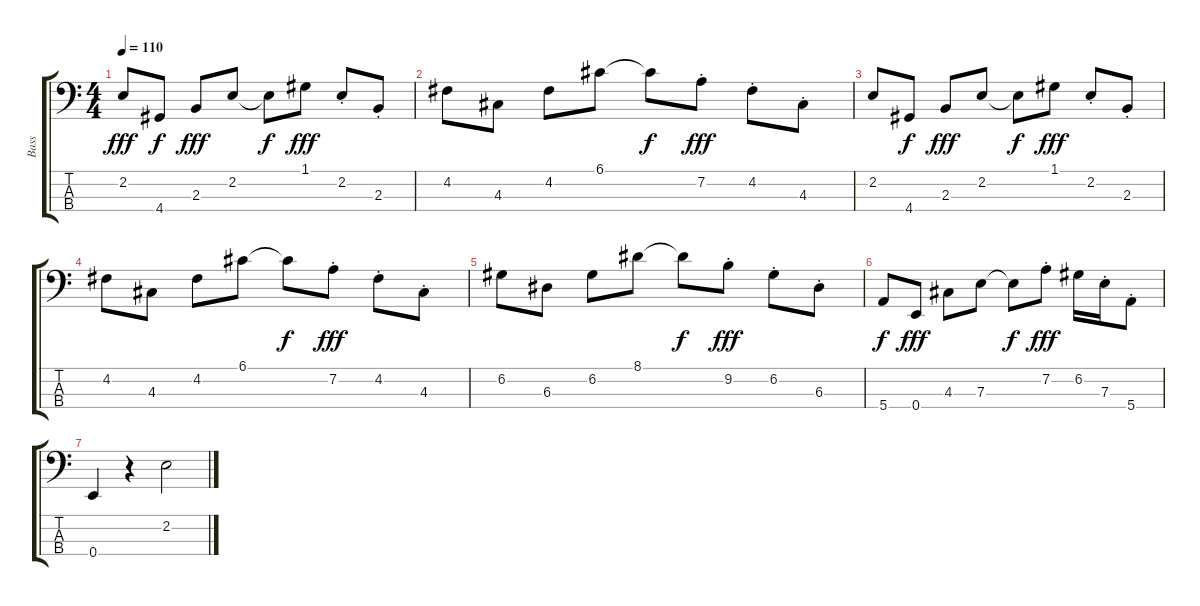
\track ("Bass" "Bass") {instrument acousticbass}
\staff {score tabs}
\tuning (G2 D2 A1 E1) {hide}
\ts (4 4)
\tempo 110
\clef f4
\ks c
2.2.8{dy fff} 4.4.8{dy f} 2.3.8{dy fff} 2.2.8 2.2{t}.8{dy f} 1.1.8{dy fff} 2.2{st}.8 2.3{st}.8 |
4.2.8 4.3.8 4.2.8 6.1.8 6.1{t}.8{dy f} 7.2{st}.8{dy fff} 4.2{st}.8 4.3{st}.8 |
2.2.8 4.4.8{dy f} 2.3.8{dy fff} 2.2.8 2.2{t}.8{dy f} 1.1.8{dy fff} 2.2{st}.8 2.3{st}.8 |
4.2.8 4.3.8 4.2.8 6.1.8 6.1{t}.8{dy f} 7.2{st}.8{dy fff} 4.2{st}.8 4.3{st}.8 |
6.2.8 6.3.8 6.2.8 8.1.8 8.1{t}.8{dy f} 9.2{st}.8{dy fff} 6.2{st}.8 6.3{st}.8 |
5.4.8{dy f} 0.4.8{dy fff} 4.3.8 7.3.8 7.3{t}.8{dy f} 7.2{st}.8{dy fff} 6.2.16 7.3{st}.16 5.4{st}.8 |
0.4.4 r.4 2.2.2
